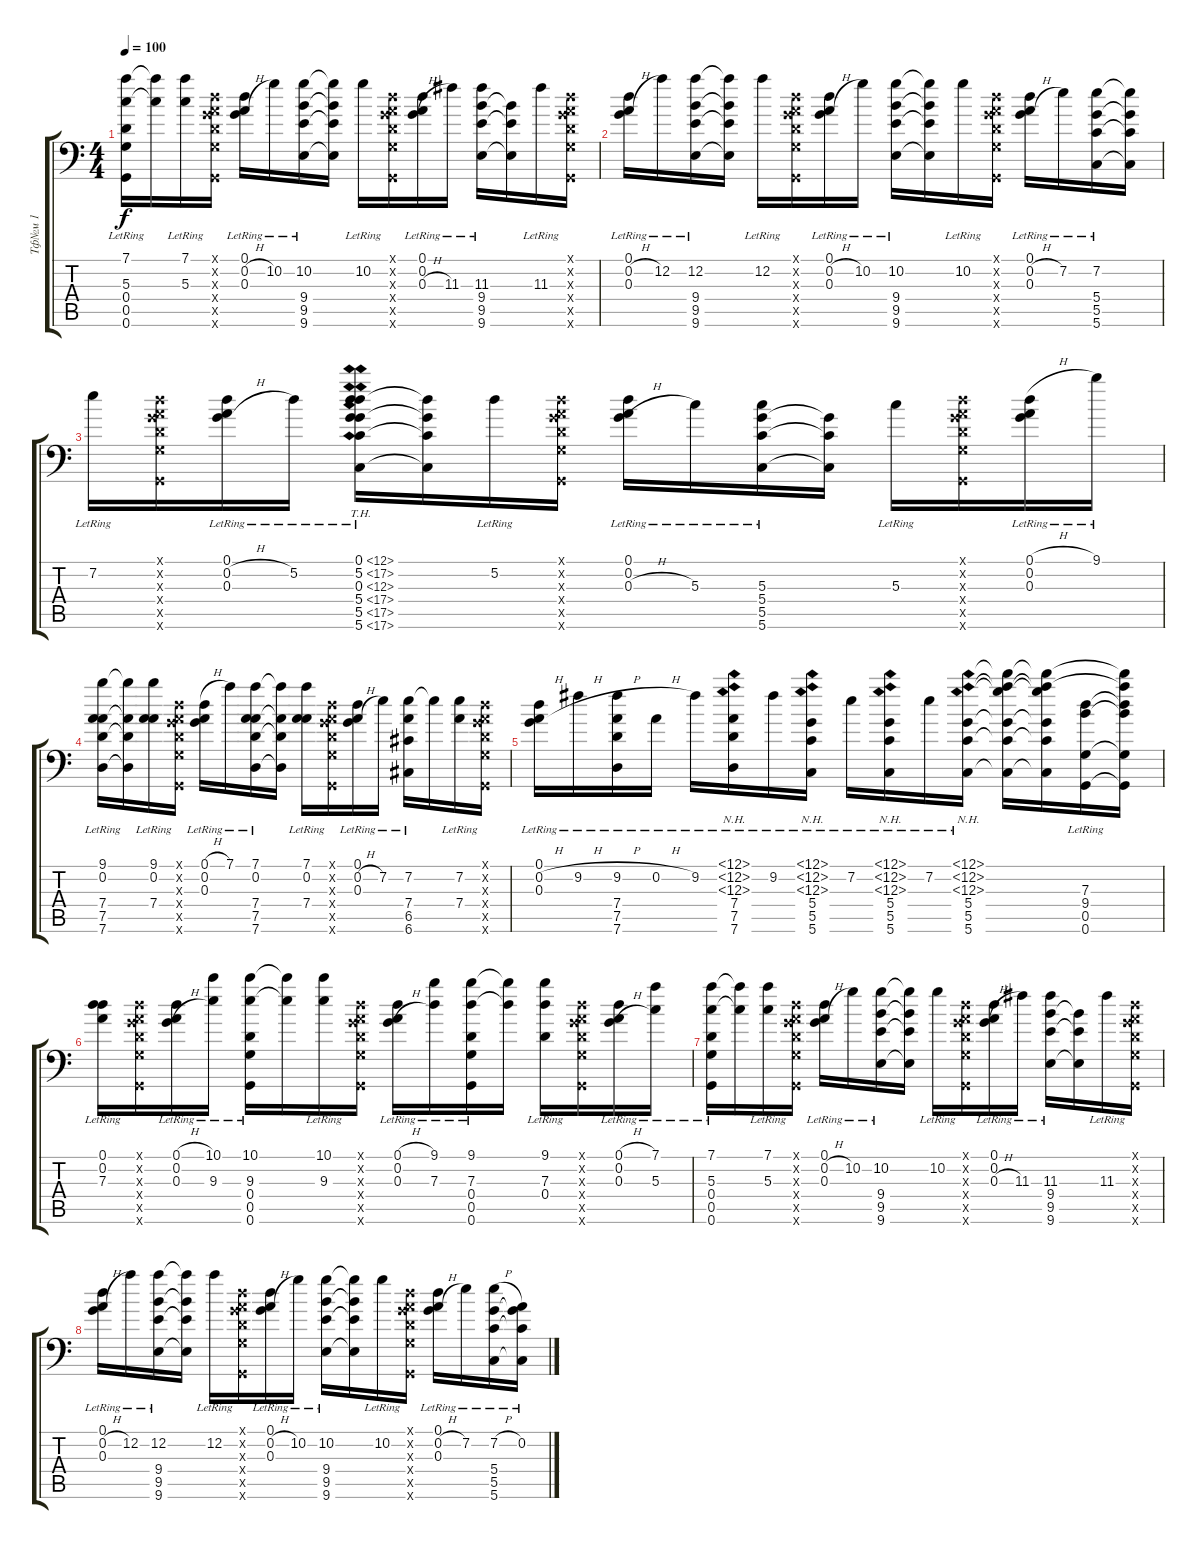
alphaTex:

\track ("Тф№м 1" "Тф№м 1") {instrument acousticguitarsteel}
\staff {score tabs}
\tuning (D4 A3 G3 D3 G2 G1) {hide}
\ts (4 4)
\tempo 100
\clef f4
\ks c
(7.1{lr} 5.3{lr} 0.4{lr} 0.5{lr} 0.6{lr}).16{dy f} (7.1{t} 5.3{t}).16 (7.1{lr} 5.3{lr}).16 (0.1{x} 0.2{x} 0.3{x} 0.4{x} 0.5{x} 0.6{x}).16 (0.1{lr} 0.2{h lr} 0.3{lr}).16 10.2{lr}.16 (10.2{lr} 9.4{lr} 9.5{lr} 9.6{lr}).16 (10.2{t} 9.4{t} 9.5{t} 9.6{t}).16 10.2{lr}.16 (0.1{x} 0.2{x} 0.3{x} 0.4{x} 0.5{x} 0.6{x}).16 (0.1{lr} 0.2{lr} 0.3{h lr}).16 11.3{lr}.16 (11.3{lr} 9.4{lr} 9.5{lr} 9.6{lr}).16 (9.4{t} 9.5{t} 9.6{t}).16 11.3{lr}.16 (0.1{x} 0.2{x} 0.3{x} 0.4{x} 0.5{x} 0.6{x}).16 |
(0.1{lr} 0.2{h lr} 0.3{lr}).16 12.2{lr}.16 (12.2{lr} 9.4{lr} 9.5{lr} 9.6{lr}).16 (12.2{t} 9.4{t} 9.5{t} 9.6{t}).16 12.2{lr}.16 (0.1{x} 0.2{x} 0.3{x} 0.4{x} 0.5{x} 0.6{x}).16 (0.1{lr} 0.2{h lr} 0.3{lr}).16 10.2{lr}.16 (10.2{lr} 9.4{lr} 9.5{lr} 9.6{lr}).16 (10.2{t} 9.4{t} 9.5{t} 9.6{t}).16 10.2{lr}.16 (0.1{x} 0.2{x} 0.3{x} 0.4{x} 0.5{x} 0.6{x}).16 (0.1{lr} 0.2{h lr} 0.3{lr}).16 7.2{lr}.16 (7.2{lr} 5.4{lr} 5.5{lr} 5.6{lr}).16 (7.2{t} 5.4{t} 5.5{t} 5.6{t}).16 |
7.2{lr}.16 (0.1{x} 0.2{x} 0.3{x} 0.4{x} 0.5{x} 0.6{x}).16 (0.1{lr} 0.2{h lr} 0.3{lr}).16 5.2{lr}.16 (0.1{th 12 lr} 5.2{th 12 lr} 0.3{th 12 lr} 5.4{th 12 lr} 5.5{th 12 lr} 5.6{th 12 lr}).16 (5.2{t} 5.4{t} 5.5{t} 5.6{t}).16 5.2{lr}.16 (0.1{x} 0.2{x} 0.3{x} 0.4{x} 0.5{x} 0.6{x}).16 (0.1{lr} 0.2{lr} 0.3{h lr}).16 5.3{lr}.16 (5.3{lr} 5.4{lr} 5.5{lr} 5.6{lr}).16 (5.4{t} 5.5{t} 5.6{t}).16 5.3{lr}.16 (0.1{x} 0.2{x} 0.3{x} 0.4{x} 0.5{x} 0.6{x}).16 (0.1{h lr} 0.2{lr} 0.3{lr}).16 9.1{lr}.16 |
(9.1{lr} 0.2{lr} 7.4{lr} 7.5{lr} 7.6{lr}).16 (9.1{t} 7.4{t} 7.5{t} 7.6{t}).16 (9.1{lr} 0.2{lr} 7.4{lr}).16 (0.1{x} 0.2{x} 0.3{x} 0.4{x} 0.5{x} 0.6{x}).16 (0.1{h lr} 0.2{lr} 0.3{lr}).16 7.1{lr}.16 (7.1{lr} 0.2{lr} 7.4{lr} 7.5{lr} 7.6{lr}).16 (7.1{t} 7.4{t} 7.5{t} 7.6{t}).16 (7.1{lr} 0.2{lr} 7.4{lr}).16 (0.1{x} 0.2{x} 0.3{x} 0.4{x} 0.5{x} 0.6{x}).16 (0.1{lr} 0.2{h lr} 0.3{lr}).16 7.2{lr}.16 (7.2{lr} 7.4{lr} 6.5{lr} 6.6{lr}).16 7.2{t}.16 (7.2{lr} 7.4{lr}).16 (0.1{x} 0.2{x} 0.3{x} 0.4{x} 0.5{x} 0.6{x}).16 |
(0.1{lr} 0.2{h lr} 0.3{lr}).16 9.2{h lr}.16 (9.2{h lr} 7.4{lr} 7.5{lr} 7.6{lr}).16 0.2{h lr}.16 9.2{lr}.16 (12.1{nh lr} 12.2{nh lr} 12.3{nh lr} 7.4{lr} 7.5{lr} 7.6{lr}).16 9.2{lr}.16 (12.1{nh lr} 12.2{nh lr} 12.3{nh lr} 5.4{lr} 5.5{lr} 5.6{lr}).16 7.2{lr}.16 (12.1{nh lr} 12.2{nh lr} 12.3{nh lr} 5.4{lr} 5.5{lr} 5.6{lr}).16 7.2{lr}.16 (12.1{nh lr} 12.2{nh lr} 12.3{nh lr} 5.4{lr} 5.5{lr} 5.6{lr}).16 (12.1{t} 12.2{t} 12.3{t} 5.4{t} 5.5{t} 5.6{t}).16 (12.1{t} 12.2{t} 12.3{t} 5.4{t} 5.5{t} 5.6{t}).16 (7.3{lr} 9.4{lr} 0.5{lr} 0.6{lr}).16 (12.1{t} 12.2{t} 7.3{t} 9.4{t} 0.5{t} 0.6{t}).16 |
(0.1{lr} 0.2{lr} 7.3{lr}).16 (0.1{x} 0.2{x} 0.3{x} 0.4{x} 0.5{x} 0.6{x}).16 (0.1{h lr} 0.2{lr} 0.3{h lr}).16 (10.1{lr} 9.3{lr}).16 (10.1{lr} 9.3{lr} 0.4{lr} 0.5{lr} 0.6{lr}).16 (10.1{t} 9.3{t}).16 (10.1{lr} 9.3{lr}).16 (0.1{x} 0.2{x} 0.3{x} 0.4{x} 0.5{x} 0.6{x}).16 (0.1{h lr} 0.2{lr} 0.3{h lr}).16 (9.1{lr} 7.3{lr}).16 (9.1{lr} 7.3{lr} 0.4{lr} 0.5{lr} 0.6{lr}).16 (9.1{t} 7.3{t}).16 (9.1{lr} 7.3{lr} 0.4{lr}).16 (0.1{x} 0.2{x} 0.3{x} 0.4{x} 0.5{x} 0.6{x}).16 (0.1{h lr} 0.2{lr} 0.3{h lr}).16 (7.1{lr} 5.3{lr}).16 |
(7.1{lr} 5.3{lr} 0.4{lr} 0.5{lr} 0.6{lr}).16 (7.1{t} 5.3{t}).16 (7.1{lr} 5.3{lr}).16 (0.1{x} 0.2{x} 0.3{x} 0.4{x} 0.5{x} 0.6{x}).16 (0.1{lr} 0.2{h lr} 0.3{lr}).16 10.2{lr}.16 (10.2{lr} 9.4{lr} 9.5{lr} 9.6{lr}).16 (10.2{t} 9.4{t} 9.5{t} 9.6{t}).16 10.2{lr}.16 (0.1{x} 0.2{x} 0.3{x} 0.4{x} 0.5{x} 0.6{x}).16 (0.1{lr} 0.2{lr} 0.3{h lr}).16 11.3{lr}.16 (11.3{lr} 9.4{lr} 9.5{lr} 9.6{lr}).16 (9.4{t} 9.5{t} 9.6{t}).16 11.3{lr}.16 (0.1{x} 0.2{x} 0.3{x} 0.4{x} 0.5{x} 0.6{x}).16 |
(0.1{lr} 0.2{h lr} 0.3{lr}).16 12.2{lr}.16 (12.2{lr} 9.4{lr} 9.5{lr} 9.6{lr}).16 (12.2{t} 9.4{t} 9.5{t} 9.6{t}).16 12.2{lr}.16 (0.1{x} 0.2{x} 0.3{x} 0.4{x} 0.5{x} 0.6{x}).16 (0.1{lr} 0.2{h lr} 0.3{lr}).16 10.2{lr}.16 (10.2{lr} 9.4{lr} 9.5{lr} 9.6{lr}).16 (10.2{t} 9.4{t} 9.5{t} 9.6{t}).16 10.2{lr}.16 (0.1{x} 0.2{x} 0.3{x} 0.4{x} 0.5{x} 0.6{x}).16 (0.1{lr} 0.2{h lr} 0.3{lr}).16 7.2{lr}.16 (7.2{h lr} 5.4{lr} 5.5{lr} 5.6{lr}).16 (0.2{h lr} 5.4{t} 5.5{t} 5.6{t}).16
